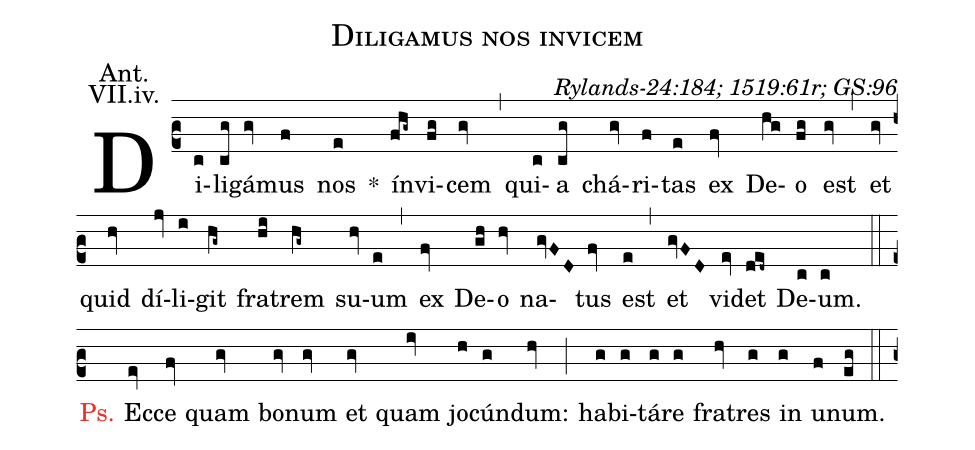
name: Diligamus nos invicem;
commentary: Rylands-24:184; 1519:61r; GS:96;
annotation: Ant.;
annotation: VII.iv.;
%%
(c2) Di(c)li(cg)gá(gv)mus(f) nos(e) *() ín(fhg~)vi(fg)cem(gv) (,)
qui(c)a(cg) chá(gv)ri(f)tas(e) ex(fv) De(hg)o(fg) est(gv) (,)
et(gv) quid(hv) dí(jv)li(i)git(hg~) fra(hi)trem(hg~) su(hv)um(e) (,)
ex(fv) De(gh)o(hv) na(gvFD)tus(fv) est(e) (,)
et(gvFD) vi(ev)det(ded~) De(c)um.(c) (::)

<c>Ps.</c> Ec(ev)ce(fv) quam(gv) bo(gv)num(gv) et(gv) quam(iv) jo(h)cún(g)dum:(hv) (;)
ha(g)bi(g)tá(g)re(g) fra(hv)tres(g) in(g) u(f)num.(eg) (::)

{~}<v>~(\emph{cxxxij.})~~Brev:[345].</v>()
